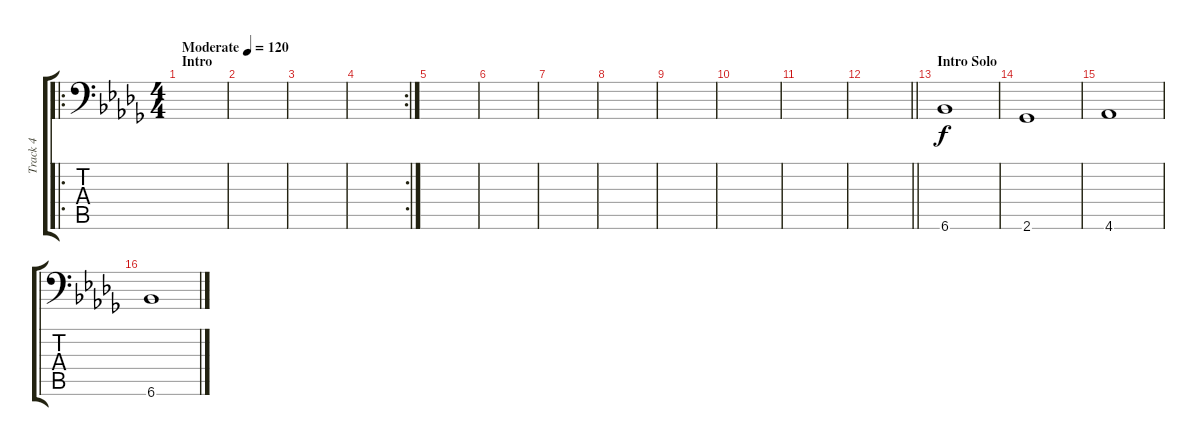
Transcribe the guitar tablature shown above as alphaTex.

\track ("Track 4" "Track 4") {instrument electricbasspick}
\staff {score tabs}
\tuning (E3 B2 G2 D2 A1 E1) {hide}
\ro
\ts (4 4)
\section ("" "Intro")
\tempo (120 "Moderate")
\clef f4
\ks bbminor
|
|
|
\rc 2
|
|
|
|
|
|
|
|
\barLineRight lightlight
|
\section ("" "Intro Solo")
6.6.1 |
2.6.1 |
4.6.1 |
6.6.1
